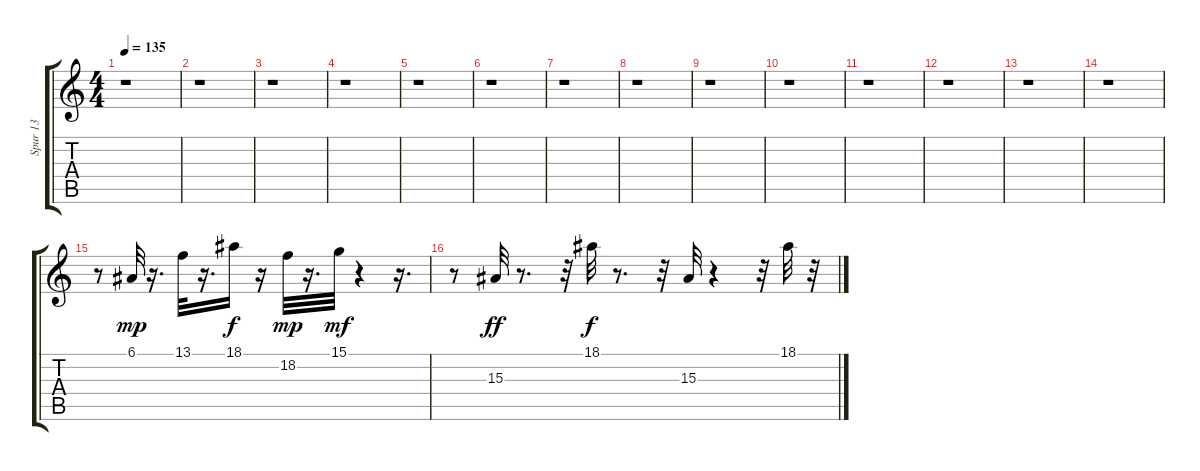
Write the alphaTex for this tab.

\track ("Spur 13" "Spur 13") {instrument fx5brightness}
\staff {score tabs}
\tuning (E4 B3 G3 D3 A2 E2) {hide}
\ts (4 4)
\tempo 135
\clef g2
\ks c
r.1{dy mp} |
r.1 |
r.1 |
r.1 |
r.1 |
r.1 |
r.1 |
r.1 |
r.1 |
r.1 |
r.1 |
r.1 |
r.1 |
r.1 |
r.8 6.1.32 r.16{d} 13.1.32 r.16{d} 18.1.16{dy f} r.16 18.2.32{dy mp} r.16{d} 15.1.32{dy mf} r.4 r.16{d} |
r.8 15.3.32{dy ff} r.8{d} r.32 18.1.32{dy f} r.8{d} r.32 15.3.32 r.4 r.32 18.1.32 r.32
